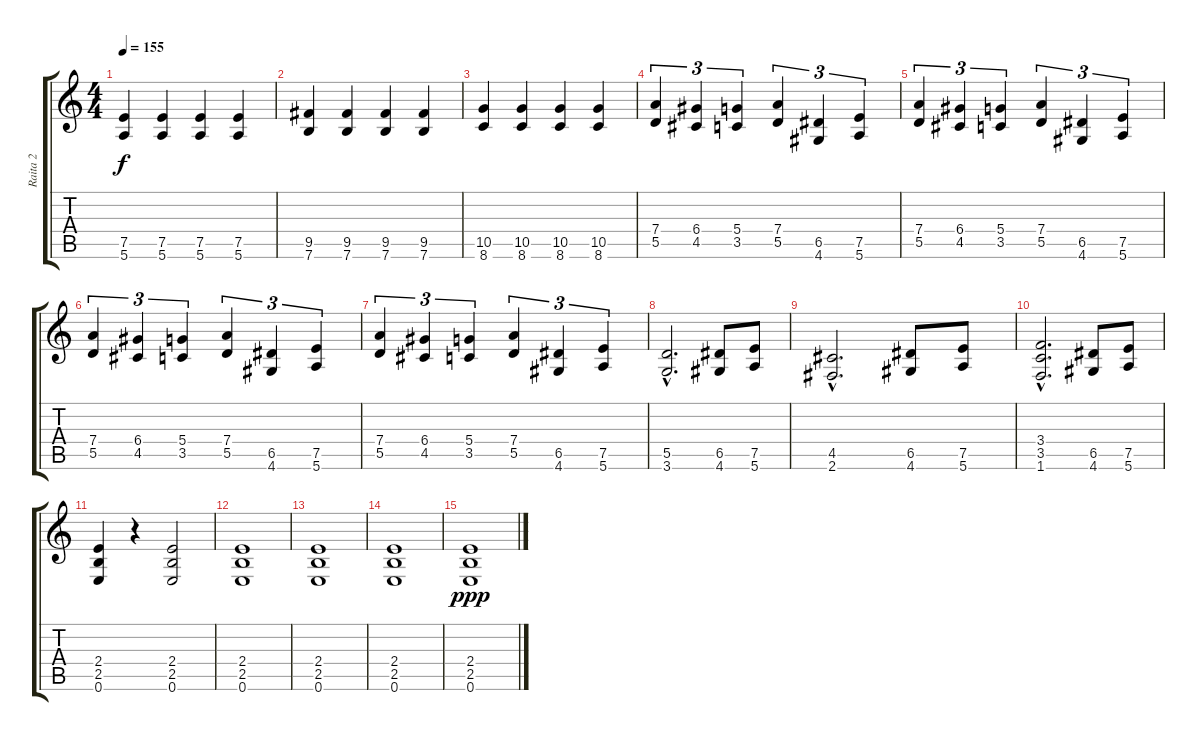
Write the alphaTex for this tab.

\track ("Raita 2" "Raita 2") {instrument distortionguitar}
\staff {score tabs}
\tuning (E4 B3 G3 D3 A2 E2) {hide}
\ts (4 4)
\tempo 155
\clef g2
\ks c
(7.5 5.6).4{dy f} (7.5 5.6).4 (7.5 5.6).4 (7.5 5.6).4 |
(9.5 7.6).4 (9.5 7.6).4 (9.5 7.6).4 (9.5 7.6).4 |
(10.5 8.6).4 (10.5 8.6).4 (10.5 8.6).4 (10.5 8.6).4 |
(7.4 5.5).4{tu (3 2)} (6.4 4.5).4{tu (3 2)} (5.4 3.5).4{tu (3 2)} (7.4 5.5).4{tu (3 2)} (6.5 4.6).4{tu (3 2)} (7.5 5.6).4{tu (3 2)} |
(7.4 5.5).4{tu (3 2)} (6.4 4.5).4{tu (3 2)} (5.4 3.5).4{tu (3 2)} (7.4 5.5).4{tu (3 2)} (6.5 4.6).4{tu (3 2)} (7.5 5.6).4{tu (3 2)} |
(7.4 5.5).4{tu (3 2)} (6.4 4.5).4{tu (3 2)} (5.4 3.5).4{tu (3 2)} (7.4 5.5).4{tu (3 2)} (6.5 4.6).4{tu (3 2)} (7.5 5.6).4{tu (3 2)} |
(7.4 5.5).4{tu (3 2)} (6.4 4.5).4{tu (3 2)} (5.4 3.5).4{tu (3 2)} (7.4 5.5).4{tu (3 2)} (6.5 4.6).4{tu (3 2)} (7.5 5.6).4{tu (3 2)} |
(5.5{hac} 3.6{hac}).2{d} (6.5 4.6).8 (7.5 5.6).8 |
(4.5{hac} 2.6{hac}).2{d} (6.5 4.6).8 (7.5 5.6).8 |
(3.4{hac} 3.5{hac} 1.6{hac}).2{d} (6.5 4.6).8 (7.5 5.6).8 |
(2.4 2.5 0.6).4 r.4 (2.4 2.5 0.6).2 |
(2.4 2.5 0.6).1 |
(2.4 2.5 0.6).1 |
(2.4 2.5 0.6).1 |
(2.4 2.5 0.6).1{dy ppp}
